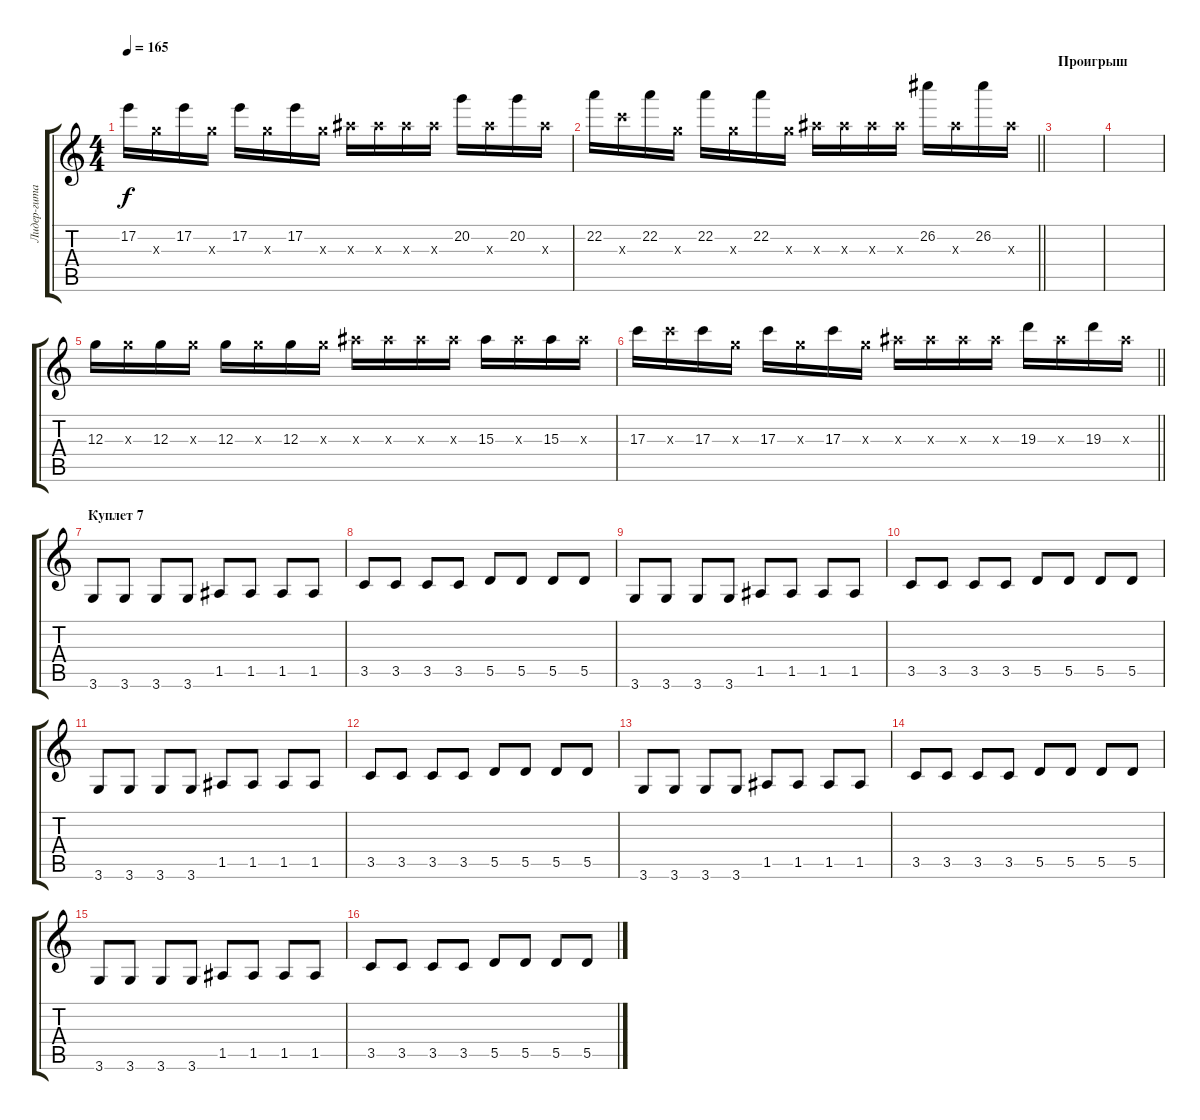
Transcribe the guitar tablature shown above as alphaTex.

\track ("Лидер-гитара" "Лидер-гита") {instrument distortionguitar}
\staff {score tabs}
\tuning (E4 B3 G3 D3 A2 E2) {hide}
\ts (4 4)
\tempo 165
\clef g2
\ks c
17.2.16{dy f} 12.3{x}.16 17.2.16 12.3{x}.16 17.2.16 12.3{x}.16 17.2.16 12.3{x}.16 15.3{x}.16 15.3{x}.16 15.3{x}.16 15.3{x}.16 20.2.16 15.3{x}.16 20.2.16 15.3{x}.16 |
\barLineRight lightlight
22.2.16 17.3{x}.16 22.2.16 12.3{x}.16 22.2.16 12.3{x}.16 22.2.16 12.3{x}.16 15.3{x}.16 15.3{x}.16 15.3{x}.16 15.3{x}.16 26.2.16 15.3{x}.16 26.2.16 15.3{x}.16 |
\section ("" "Проигрыш")
|
|
12.3.16 12.3{x}.16 12.3.16 12.3{x}.16 12.3.16 12.3{x}.16 12.3.16 12.3{x}.16 15.3{x}.16 15.3{x}.16 15.3{x}.16 15.3{x}.16 15.3.16 15.3{x}.16 15.3.16 15.3{x}.16 |
\barLineRight lightlight
17.3.16 17.3{x}.16 17.3.16 12.3{x}.16 17.3.16 12.3{x}.16 17.3.16 12.3{x}.16 15.3{x}.16 15.3{x}.16 15.3{x}.16 15.3{x}.16 19.3.16 15.3{x}.16 19.3.16 15.3{x}.16 |
\section ("" "Куплет 7")
3.6.8 3.6.8 3.6.8 3.6.8 1.5.8 1.5.8 1.5.8 1.5.8 |
3.5.8 3.5.8 3.5.8 3.5.8 5.5.8 5.5.8 5.5.8 5.5.8 |
3.6.8 3.6.8 3.6.8 3.6.8 1.5.8 1.5.8 1.5.8 1.5.8 |
3.5.8 3.5.8 3.5.8 3.5.8 5.5.8 5.5.8 5.5.8 5.5.8 |
3.6.8 3.6.8 3.6.8 3.6.8 1.5.8 1.5.8 1.5.8 1.5.8 |
3.5.8 3.5.8 3.5.8 3.5.8 5.5.8 5.5.8 5.5.8 5.5.8 |
3.6.8 3.6.8 3.6.8 3.6.8 1.5.8 1.5.8 1.5.8 1.5.8 |
3.5.8 3.5.8 3.5.8 3.5.8 5.5.8 5.5.8 5.5.8 5.5.8 |
3.6.8 3.6.8 3.6.8 3.6.8 1.5.8 1.5.8 1.5.8 1.5.8 |
3.5.8 3.5.8 3.5.8 3.5.8 5.5.8 5.5.8 5.5.8 5.5.8
